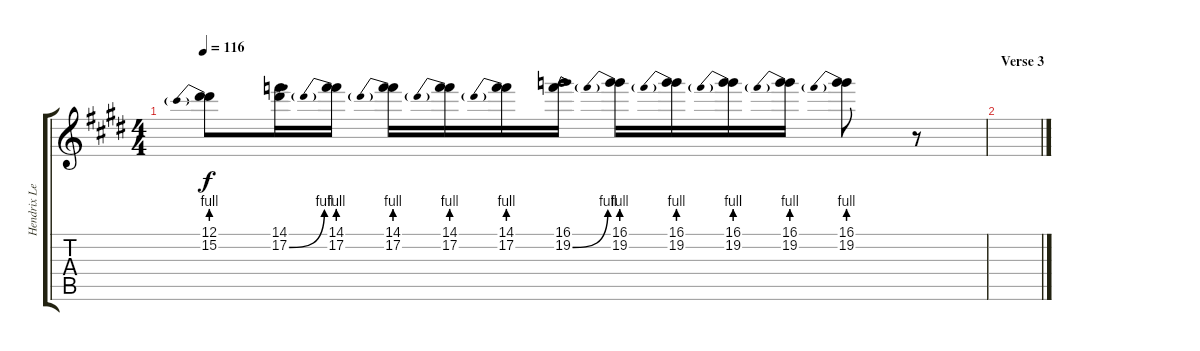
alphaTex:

\track ("Hendrix Lead" "Hendrix Le") {instrument electricguitarjazz}
\staff {score tabs}
\tuning (Eb4 Bb3 Gb3 Db3 Ab2 Eb2) {hide}
\ts (4 4)
\tempo 116
\clef g2
\ks c#minor
(12.1 15.2{be (prebend 0 4 60 4)}).8{dy f} (14.1 17.2{be (bend 0 0 60 4)}).16 (14.1 17.2{be (prebend 0 4 60 4)}).16 (14.1 17.2{be (prebend 0 4 60 4)}).16 (14.1 17.2{be (prebend 0 4 60 4)}).16 (14.1 17.2{be (prebend 0 4 60 4)}).16 (16.1 19.2{be (bend 0 0 60 4)}).16 (16.1 19.2{be (prebend 0 4 60 4)}).16 (16.1 19.2{be (prebend 0 4 60 4)}).16 (16.1 19.2{be (prebend 0 4 60 4)}).16 (16.1 19.2{be (prebend 0 4 60 4)}).16 (16.1 19.2{be (prebend 0 4 60 4)}).8 r.8 |
\section ("" "Verse 3")
